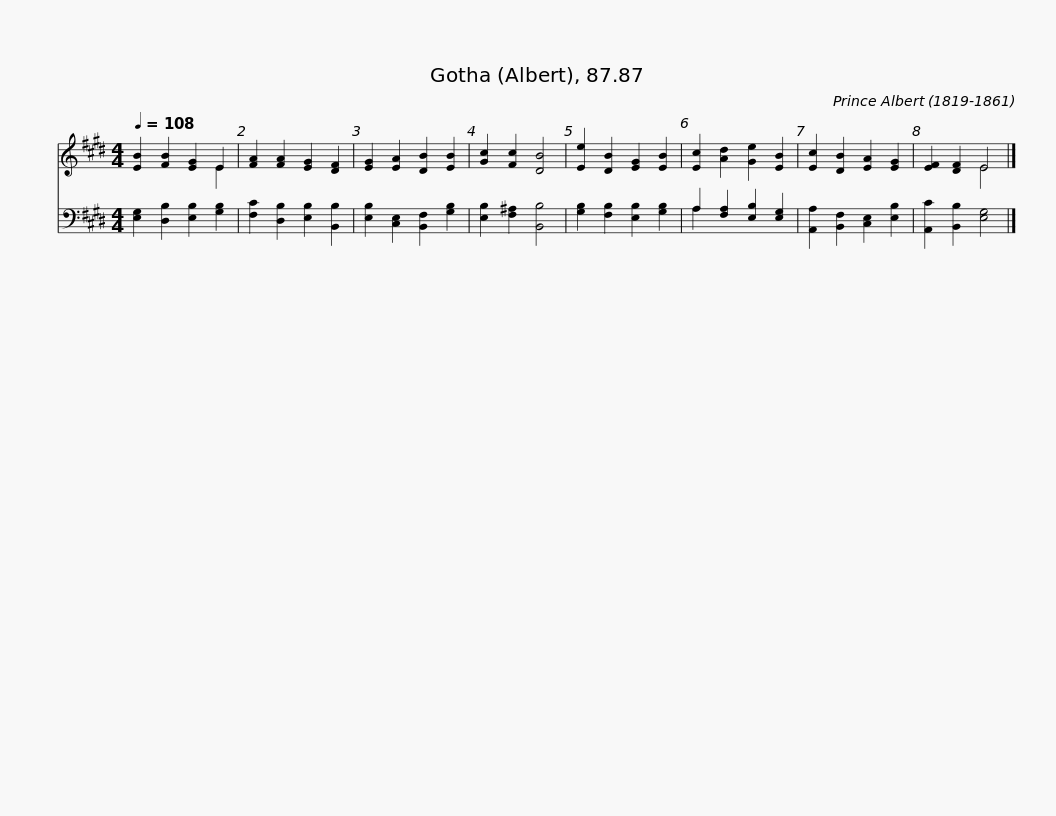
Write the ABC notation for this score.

X:1
%%score ( 1 2 ) ( 3 4 )
L:1/8
Q:1/4=108
M:4/4
I:linebreak $
K:E
V:1 treble
V:2 treble
V:3 bass
V:4 bass
V:1
 [EB]2 [FB]2 [EG]2 E2 | [FA]2 [FA]2 [EG]2 [DF]2 | [EG]2 [EA]2 [DB]2 [EB]2 | [Gc]2 [Fc]2 [DB]4 | [Ee]2 [DB]2 [EG]2 [EB]2 | %5
 [Ec]2 [Ad]2 [Ge]2 [EB]2 | [Ec]2 [DB]2 [EA]2 [EG]2 | [EF]2 [DF]2 E4 |] %8
V:2
 x6 E2 | x8 | x8 | x8 | x8 | %5
 x8 | x8 | x4 E4 |] %8
V:3
 [E,G,]2 [D,B,]2 [E,B,]2 [G,B,]2 | [F,C]2 [D,B,]2 [E,B,]2 [B,,B,]2 | [E,B,]2 [C,E,]2 [B,,F,]2 [G,B,]2 | [E,B,]2 [F,^A,]2 [B,,B,]4 | [G,B,]2 [F,B,]2 [E,B,]2 [G,B,]2 | %5
 A,2 [F,A,]2 [E,B,]2 [E,G,]2 | [A,,A,]2 [B,,F,]2 [C,E,]2 [E,B,]2 | [A,,C]2 [B,,B,]2 [E,G,]4 |] %8
V:4
 x8 | x8 | x8 | x8 | x8 | %5
 A,2 x6 | x8 | x8 |] %8
